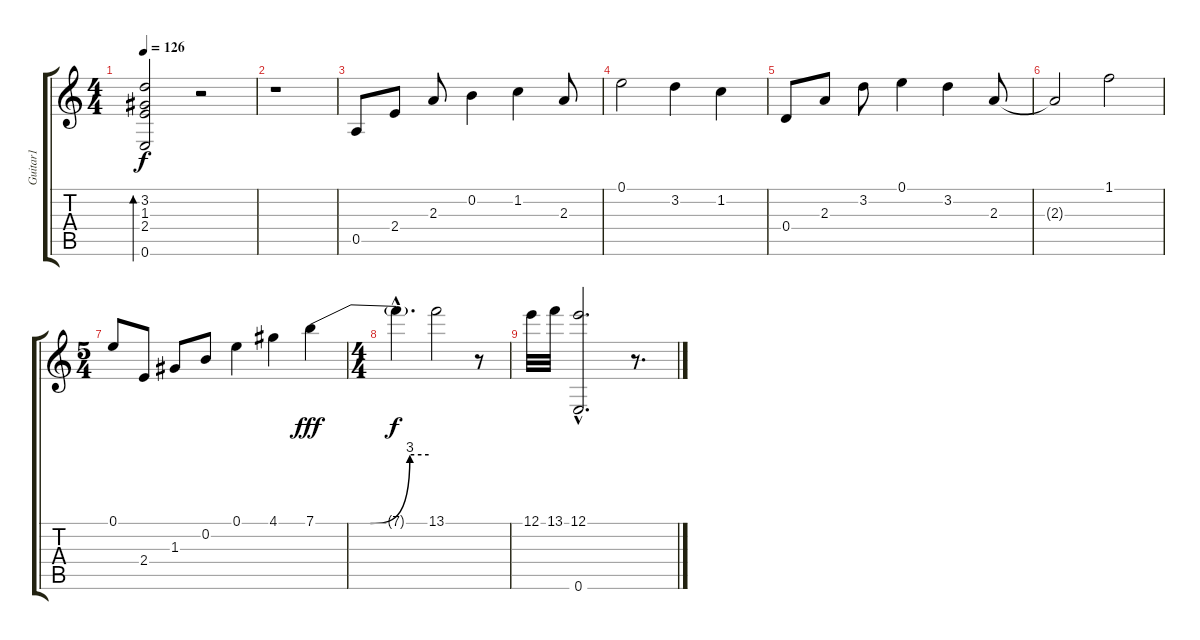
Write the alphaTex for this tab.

\track ("Guitar1" "Guitar1") {instrument acousticguitarnylon}
\staff {score tabs}
\tuning (E4 B3 G3 D3 A2 E2) {hide}
\ts (4 4)
\tempo 126
\clef g2
\ks c
(3.2 1.3 2.4 0.6).2{bd 240 dy f} r.2 |
r.1 |
0.5.8 2.4.8 2.3.8 0.2.4 1.2.4 2.3.8 |
0.1.2 3.2.4 1.2.4 |
0.4.8 2.3.8 3.2.8 0.1.4 3.2.4 2.3.8 |
2.3{t}.2 1.1.2 |
\ts (5 4)
0.1.8 2.4.8 1.3.8 0.2.8 0.1.4 4.1.4 7.1{be (custom 0 0 29 0 50 12 60 12)}.4{dy fff} |
\ts (4 4)
7.1{hac t}.4{d dy f} 13.1.2 r.8 |
12.1.32 13.1.32 (12.1{hac} 0.6{hac}).2{d} r.8{d}
